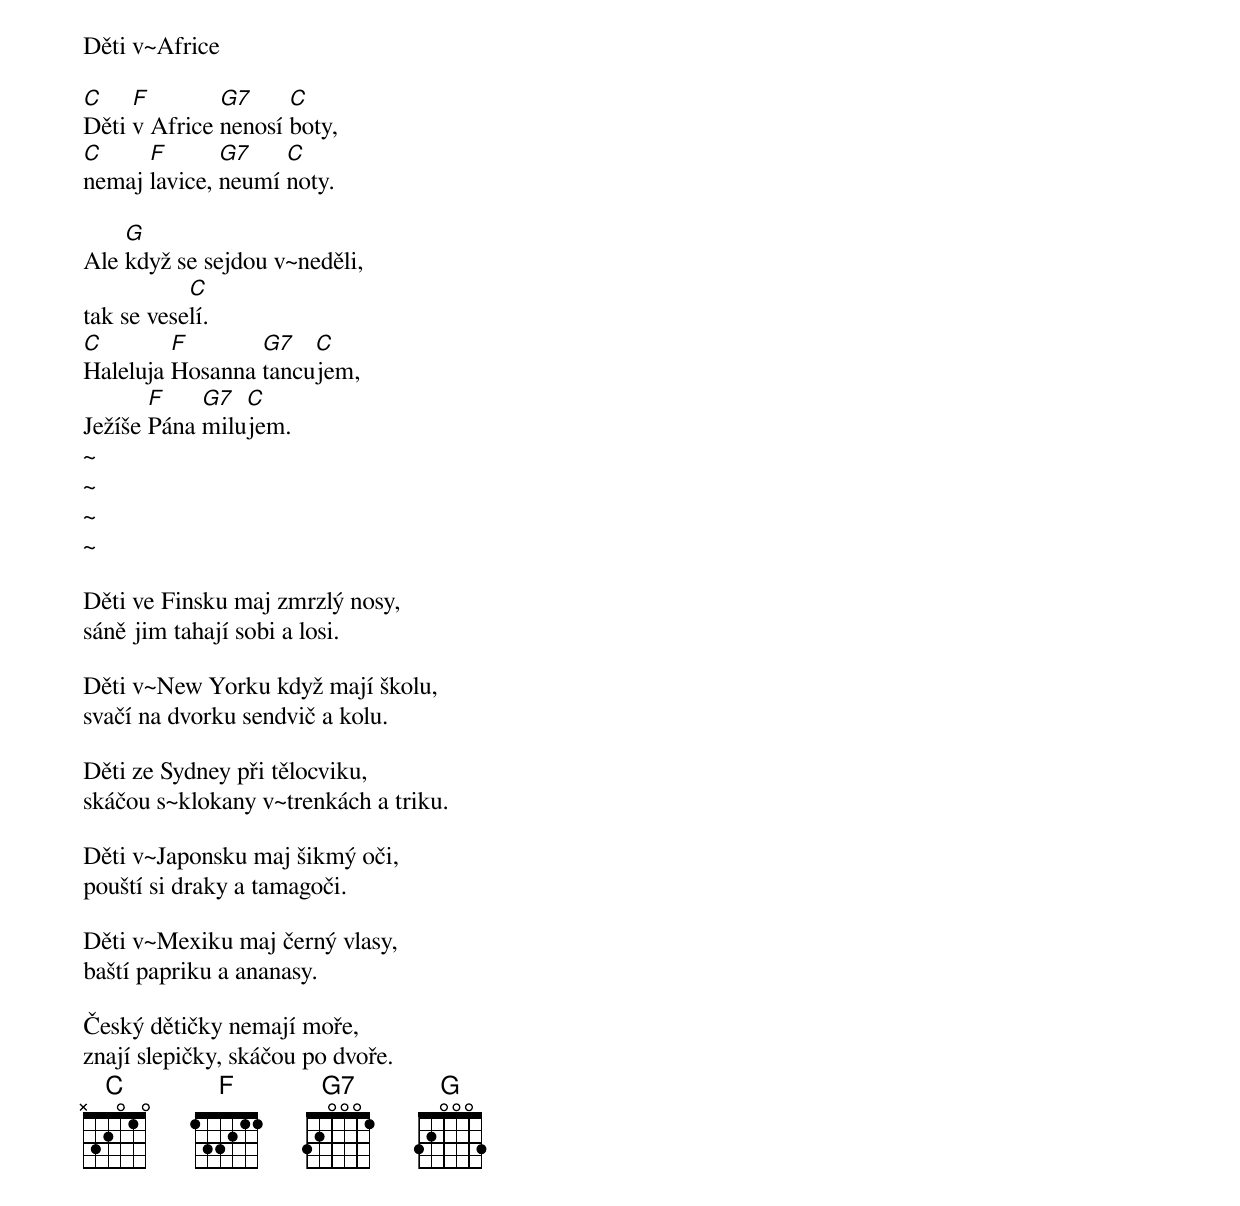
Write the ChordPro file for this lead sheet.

Děti v~Africe

[C]Děti [F]v Africe [G7]nenosí [C]boty,
[C]nemaj [F]lavice, [G7]neumí [C]noty.

Ale [G]když se sejdou v~neděli,
tak se vese[C]lí.
[C]Haleluja [F]Hosanna [G7]tancu[C]jem,
Ježíše [F]Pána [G7]milu[C]jem.
~
~
~
~

Děti ve Finsku maj zmrzlý nosy,
sáně jim tahají sobi a losi.

Děti v~New Yorku když mají školu,
svačí na dvorku sendvič a kolu.

Děti ze Sydney při tělocviku,
skáčou s~klokany v~trenkách a triku.

Děti v~Japonsku maj šikmý oči,
pouští si draky a tamagoči.

Děti v~Mexiku maj černý vlasy,
baští papriku a ananasy.

Český dětičky nemají moře,
znají slepičky, skáčou po dvoře.
